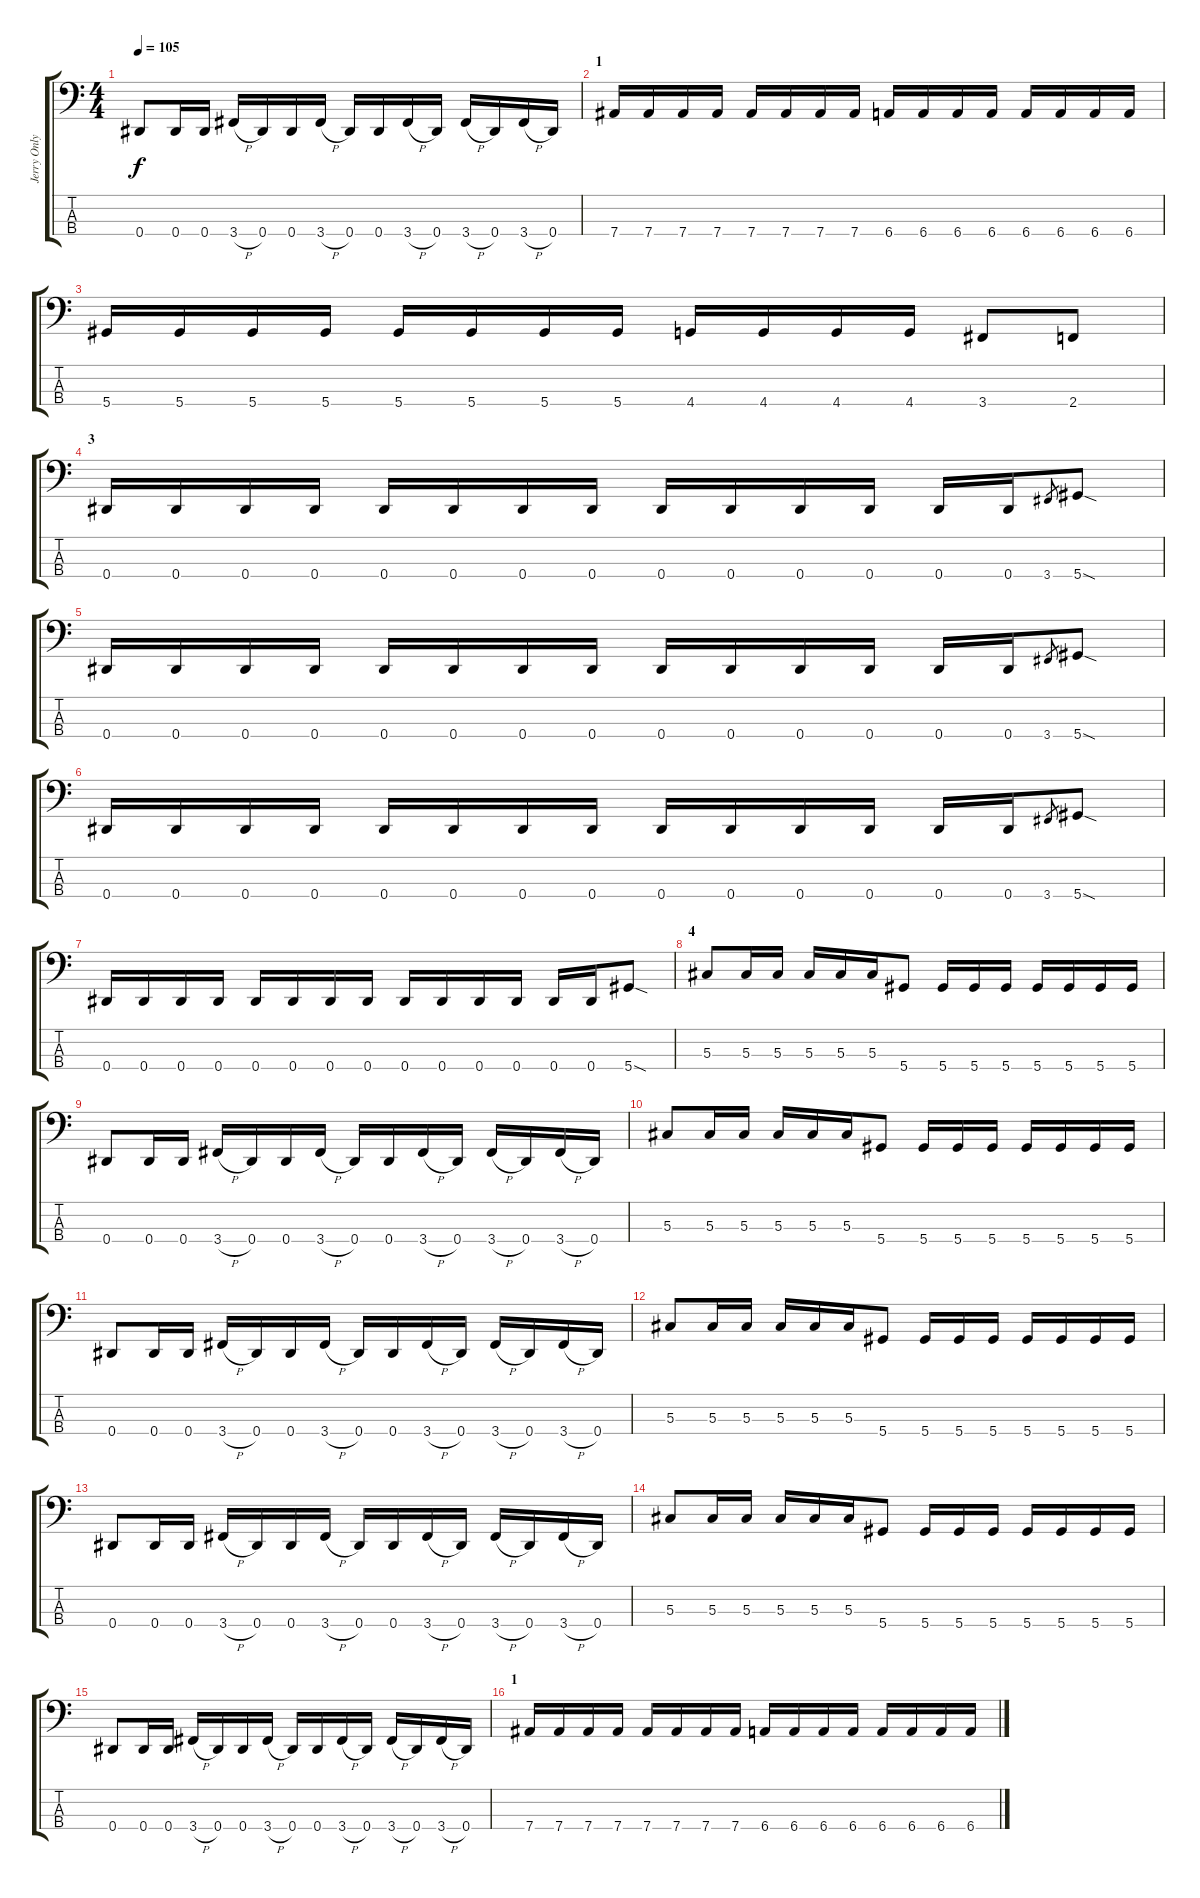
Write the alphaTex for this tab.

\track ("Jerry Only" "Jerry Only") {instrument electricbassfinger}
\staff {score tabs}
\tuning (Gb2 Db2 Ab1 Eb1) {hide}
\ts (4 4)
\tempo 105
\clef f4
\ks c
0.4.8{dy f} 0.4.16 0.4.16 3.4{h}.16 0.4.16 0.4.16 3.4{h}.16 0.4.16 0.4.16 3.4{h}.16 0.4.16 3.4{h}.16 0.4.16 3.4{h}.16 0.4.16 |
\section ("" "1")
7.4.16 7.4.16 7.4.16 7.4.16 7.4.16 7.4.16 7.4.16 7.4.16 6.4.16 6.4.16 6.4.16 6.4.16 6.4.16 6.4.16 6.4.16 6.4.16 |
5.4.16 5.4.16 5.4.16 5.4.16 5.4.16 5.4.16 5.4.16 5.4.16 4.4.16 4.4.16 4.4.16 4.4.16 3.4.8 2.4.8 |
\section ("" "3")
0.4.16 0.4.16 0.4.16 0.4.16 0.4.16 0.4.16 0.4.16 0.4.16 0.4.16 0.4.16 0.4.16 0.4.16 0.4.16 0.4.16 3.4.8{gr} 5.4{sod}.8 |
0.4.16 0.4.16 0.4.16 0.4.16 0.4.16 0.4.16 0.4.16 0.4.16 0.4.16 0.4.16 0.4.16 0.4.16 0.4.16 0.4.16 3.4.8{gr} 5.4{sod}.8 |
0.4.16 0.4.16 0.4.16 0.4.16 0.4.16 0.4.16 0.4.16 0.4.16 0.4.16 0.4.16 0.4.16 0.4.16 0.4.16 0.4.16 3.4.8{gr} 5.4{sod}.8 |
0.4.16 0.4.16 0.4.16 0.4.16 0.4.16 0.4.16 0.4.16 0.4.16 0.4.16 0.4.16 0.4.16 0.4.16 0.4.16 0.4.16 5.4{sod}.8 |
\section ("" "4")
5.3.8 5.3.16 5.3.16 5.3.16 5.3.16 5.3.16 5.4.8 5.4.16 5.4.16 5.4.16 5.4.16 5.4.16 5.4.16 5.4.16 |
0.4.8 0.4.16 0.4.16 3.4{h}.16 0.4.16 0.4.16 3.4{h}.16 0.4.16 0.4.16 3.4{h}.16 0.4.16 3.4{h}.16 0.4.16 3.4{h}.16 0.4.16 |
5.3.8 5.3.16 5.3.16 5.3.16 5.3.16 5.3.16 5.4.8 5.4.16 5.4.16 5.4.16 5.4.16 5.4.16 5.4.16 5.4.16 |
0.4.8 0.4.16 0.4.16 3.4{h}.16 0.4.16 0.4.16 3.4{h}.16 0.4.16 0.4.16 3.4{h}.16 0.4.16 3.4{h}.16 0.4.16 3.4{h}.16 0.4.16 |
5.3.8 5.3.16 5.3.16 5.3.16 5.3.16 5.3.16 5.4.8 5.4.16 5.4.16 5.4.16 5.4.16 5.4.16 5.4.16 5.4.16 |
0.4.8 0.4.16 0.4.16 3.4{h}.16 0.4.16 0.4.16 3.4{h}.16 0.4.16 0.4.16 3.4{h}.16 0.4.16 3.4{h}.16 0.4.16 3.4{h}.16 0.4.16 |
5.3.8 5.3.16 5.3.16 5.3.16 5.3.16 5.3.16 5.4.8 5.4.16 5.4.16 5.4.16 5.4.16 5.4.16 5.4.16 5.4.16 |
0.4.8 0.4.16 0.4.16 3.4{h}.16 0.4.16 0.4.16 3.4{h}.16 0.4.16 0.4.16 3.4{h}.16 0.4.16 3.4{h}.16 0.4.16 3.4{h}.16 0.4.16 |
\section ("" "1")
7.4.16 7.4.16 7.4.16 7.4.16 7.4.16 7.4.16 7.4.16 7.4.16 6.4.16 6.4.16 6.4.16 6.4.16 6.4.16 6.4.16 6.4.16 6.4.16
